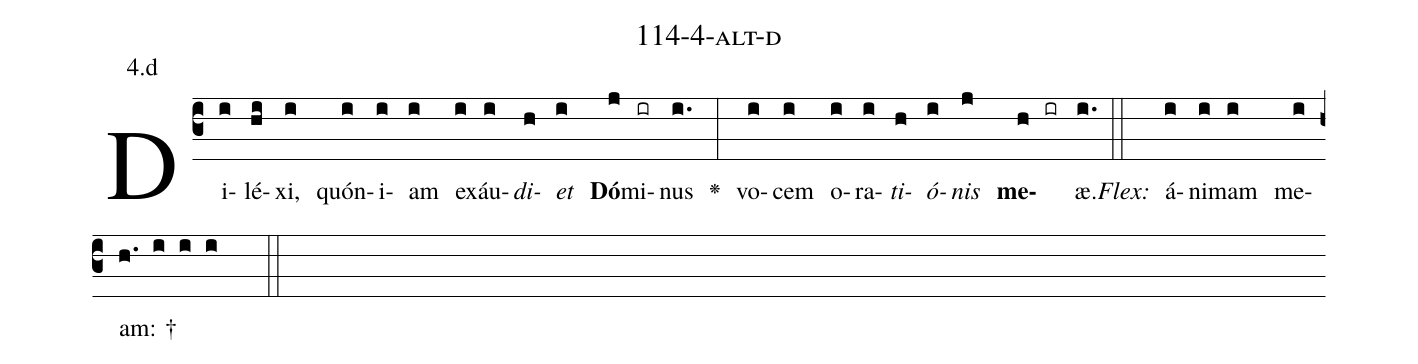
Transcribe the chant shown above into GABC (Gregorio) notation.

name: 114-4-alt-d;
annotation: 4.d;
%%
(c3)Di(i)lé(hi)xi,(i) quón(i)i(i)am(i) ex(i)áu(i)<i>di</i>(h)<i>et</i>(i) <b>Dó</b>(j)mi(ir)nus(i.) <v>\greheightstar</v>(:) vo(i)cem(i) o(i)ra(i)<i>ti</i>(h)<i>ó</i>(i)<i>nis</i>(j) <b>me</b>(h ir)æ.(i.) (::)
<i>Flex:</i>()  á(i)ni(i)mam(i) me(i)am: †(h. i i i  ::)

%E(i) u(h) o(i) u(j) a(h) e.(i.) (::)
